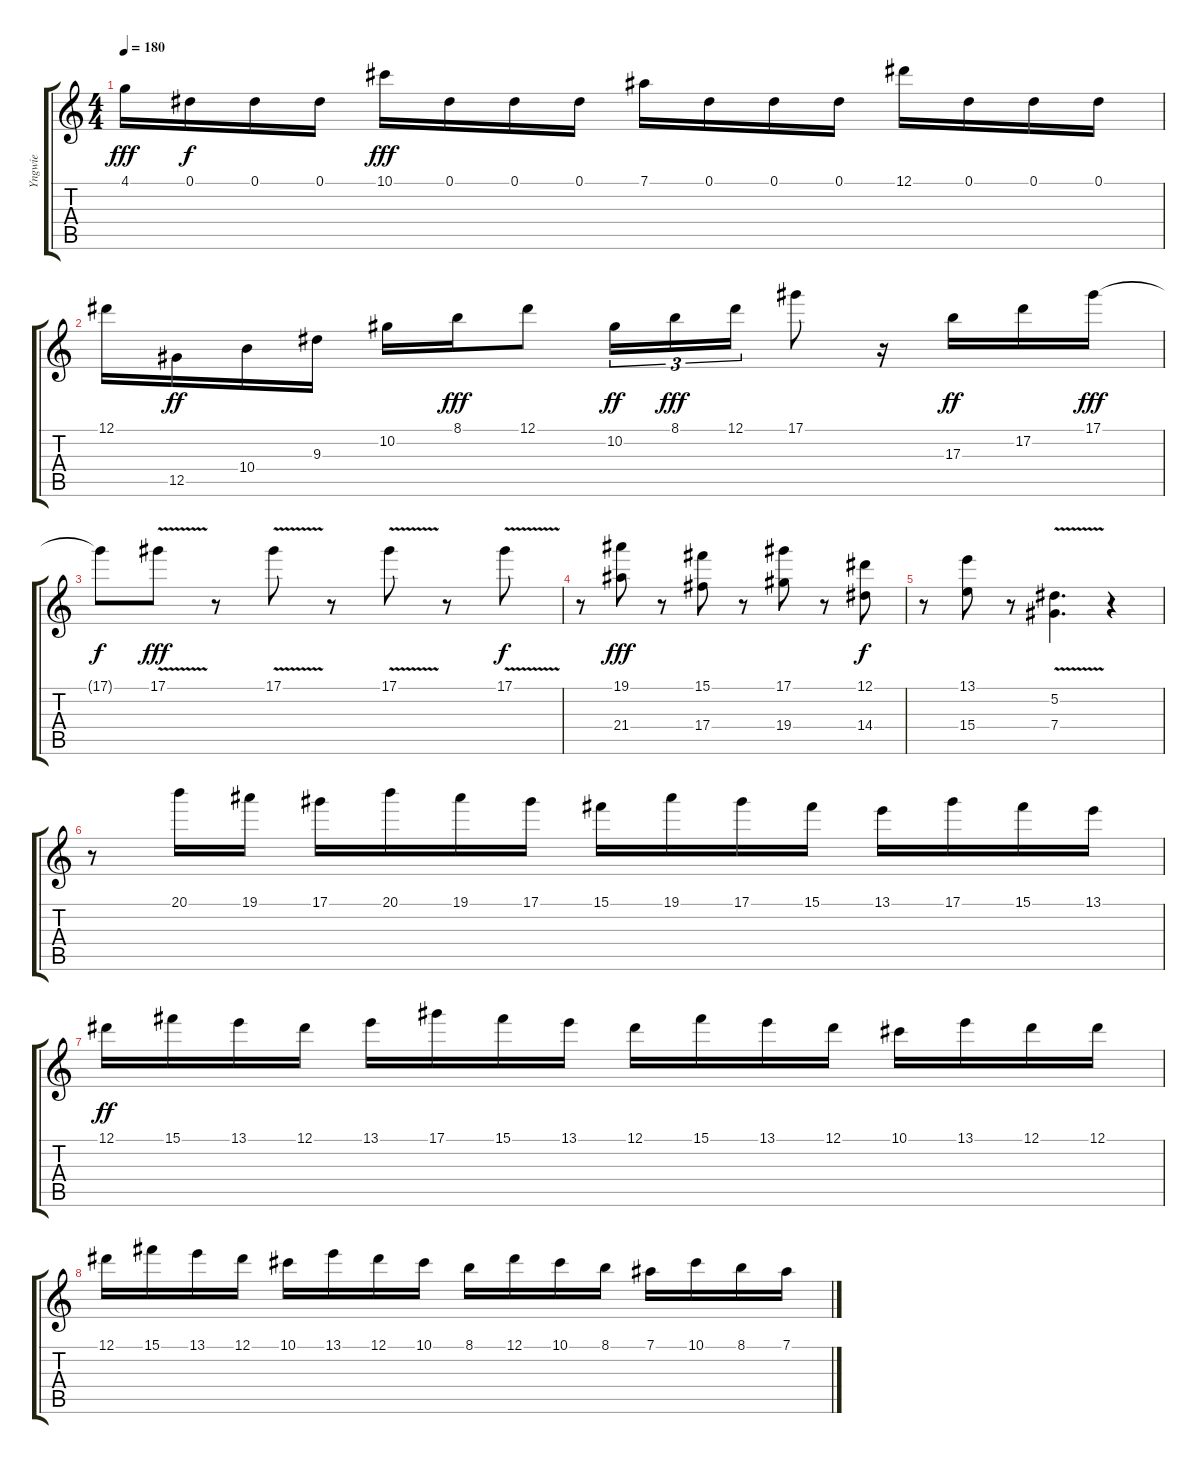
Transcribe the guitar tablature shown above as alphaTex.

\track ("Yngwie" "Yngwie") {instrument acousticguitarnylon}
\staff {score tabs}
\tuning (Eb4 Bb3 Gb3 Db3 Ab2 Eb2) {hide}
\ts (4 4)
\tempo 180
\clef g2
\ks c
4.1.16{dy fff} 0.1.16{dy f} 0.1.16 0.1.16 10.1.16{dy fff} 0.1.16 0.1.16 0.1.16 7.1.16 0.1.16 0.1.16 0.1.16 12.1.16 0.1.16 0.1.16 0.1.16 |
12.1.16 12.5.16{dy ff} 10.4.16 9.3.16 10.2.16 8.1.16{dy fff} 12.1.8 10.2.16{tu (3 2) dy ff} 8.1.16{tu (3 2) dy fff} 12.1.16{tu (3 2)} 17.1.8 r.16 17.3.16{dy ff} 17.2.16 17.1.16{dy fff} |
17.1{t}.8{dy f} 17.1{v}.8{dy fff} r.8 17.1{v}.8 r.8 17.1{v}.8 r.8 17.1{v}.8{dy f} |
r.8 (19.1 21.4).8{dy fff} r.8 (15.1 17.4).8 r.8 (17.1 19.4).8 r.8 (12.1 14.4).8{dy f} |
r.8 (13.1 15.4).8 r.8 (5.2{v} 7.4{v}).4{d} r.4 |
r.8 20.1.16 19.1.16 17.1.16 20.1.16 19.1.16 17.1.16 15.1.16 19.1.16 17.1.16 15.1.16 13.1.16 17.1.16 15.1.16 13.1.16 |
12.1.16{dy ff} 15.1.16 13.1.16 12.1.16 13.1.16 17.1.16 15.1.16 13.1.16 12.1.16 15.1.16 13.1.16 12.1.16 10.1.16 13.1.16 12.1.16 12.1.16 |
12.1.16 15.1.16 13.1.16 12.1.16 10.1.16 13.1.16 12.1.16 10.1.16 8.1.16 12.1.16 10.1.16 8.1.16 7.1.16 10.1.16 8.1.16 7.1.16
